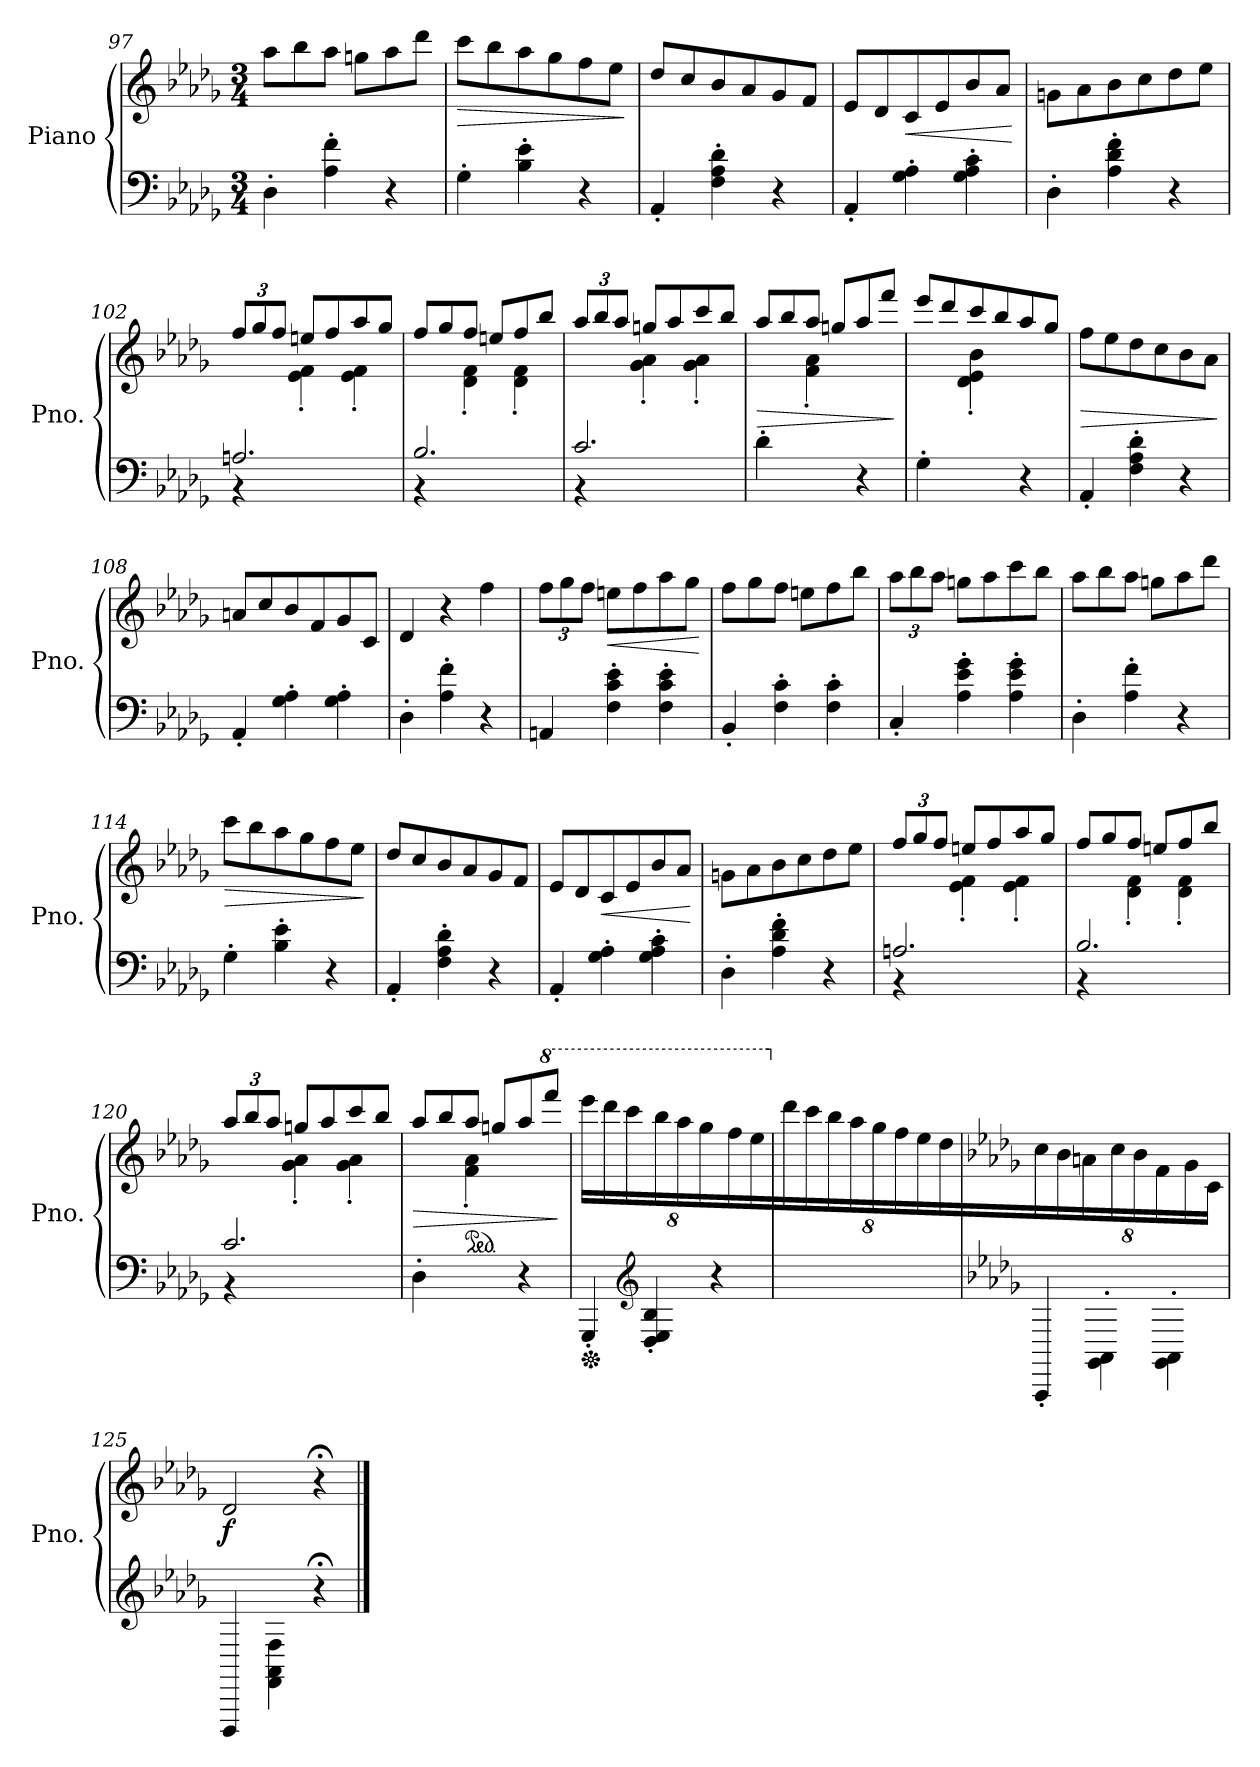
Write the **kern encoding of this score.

**kern	**kern	**dynam
*part1	*part1	*part1
*staff2	*staff1	*staff1/2
*I"Piano	*	*
*I'Pno.	*	*
*clefF4	*clefG2	*
*k[b-e-a-d-g-]	*k[b-e-a-d-g-]	*
*M3/4	*M3/4	*
=97	=97	=97
4D-'\	8aa-\L	.
.	8bb-\	.
4A-\' 4f\'	8aa-\J	.
.	8ggn\L	.
4r	8aa-\	.
.	8ddd-\J	.
!!LO:PB:g=z
=98	=98	=98
!	!	!LO:HP:b
4G-'\	8ccc\L	>
.	8bb-\	.
4B-\' 4e-\'	8aa-\	.
.	8gg-\	.
4r	8ff\	.
.	8ee-\J	.
.	.	]
=99	=99	=99
4AA-'/	8dd-/L	.
.	8cc/	.
4F\' 4A-\' 4d-\'	8b-/	.
.	8a-/	.
4r	8g-/	.
.	8f/J	.
=100	=100	=100
4AA-'/	8e-/L	.
.	8d-/	.
!	!	!LO:HP:b
4G-\' 4A-\'	8c/	<
.	8e-/	.
4G-\' 4A-\' 4c\'	8b-/	.
.	8a-/J	.
.	.	[
=101	=101	=101
4D-'\	8gn\L	.
.	8a-\	.
4A-\' 4d-\' 4f\'	8b-\	.
.	8cc\	.
4r	8dd-\	.
.	8ee-\J	.
=102	=102	=102
*^	*	*
*	*	*Xbrackettup	*
*	*	*^	*
2.An/	4r	12ff/L	4ryy	.
.	.	12gg-/	.	.
.	.	12ff/J	.	.
.	2ryy	8een/L	4e-\' 4f\'	.
.	.	8ff/	.	.
.	.	8aa-/	4e-\' 4f\'	.
.	.	8gg-/J	.	.
=103	=103	=103	=103	=103
2.B-/	4r	8ff/L	4ryy	.
.	.	8gg-/	.	.
.	2ryy	8ff/J	4d-\' 4f\'	.
.	.	8een/L	.	.
.	.	8ff/	4d-\' 4f\'	.
.	.	8bb-/J	.	.
!!LO:LB:g=z	!!
=104	=104	=104	=104	=104
2.c/	4r	12aa-/L	4ryy	.
.	.	12bb-/	.	.
.	.	12aa-/J	.	.
.	2ryy	8ggn/L	4g-\' 4a-\'	.
.	.	8aa-/	.	.
.	.	8ccc/	4g-\' 4a-\'	.
.	.	8bb-/J	.	.
*v	*v	*	*	*
=105	=105	=105	=105
!	!	!	!LO:HP:b
4d-'\	8aa-/L	4ryy	>
.	8bb-/	.	.
4ryy	8aa-/J	4f\' 4a-\'	.
.	8ggn/L	.	.
4r	8aa-/	4ryy	.
.	8fff/J	.	.
*	*v	*v	*
.	.	]
=106	=106	=106
*	*^	*
4G-'\	8eee-/L	4ryy	.
.	8ddd-/	.	.
4ryy	8ccc/	4d-\' 4e-\' 4b-\'	.
.	8bb-/	.	.
4r	8aa-/	4ryy	.
.	8gg-/J	.	.
*	*v	*v	*
=107	=107	=107
!	!	!LO:HP:b
4AA-'/	8ff\L	>
.	8ee-\	.
4F\' 4A-\' 4d-\'	8dd-\	.
.	8cc\	.
4r	8b-\	.
.	8a-\J	.
.	.	]
=108	=108	=108
4AA-'/	8an/L	.
.	8cc/	.
4G-\' 4A-\'	8b-/	.
.	8f/	.
4G-\' 4A-\'	8g-/	.
.	8c/J	.
=109	=109	=109
4D-'\	4d-/	.
4A-\' 4f\'	4r	.
4r	4ff\	.
!!LO:LB:g=z
=110	=110	=110
4AAn/	12ff\L	.
.	12gg-\	.
.	12ff\J	.
!	!	!LO:HP:b
4F\' 4c\' 4e-\'	8een\L	<
.	8ff\	.
4F\' 4c\' 4e-\'	8aa-\	.
.	8gg-\J	.
.	.	[
=111	=111	=111
4BB-'/	8ff\L	.
.	8gg-\	.
4F\' 4c\'	8ff\J	.
.	8een\L	.
4F\' 4c\'	8ff\	.
.	8bb-\J	.
=112	=112	=112
4C'/	12aa-\L	.
.	12bb-\	.
.	12aa-\J	.
4A-\' 4e-\' 4g-\'	8ggn\L	.
.	8aa-\	.
4A-\' 4e-\' 4g-\'	8ccc\	.
.	8bb-\J	.
=113	=113	=113
4D-'\	8aa-\L	.
.	8bb-\	.
4A-\' 4f\'	8aa-\J	.
.	8ggn\L	.
4r	8aa-\	.
.	8ddd-\J	.
=114	=114	=114
!	!	!LO:HP:b
4G-'\	8ccc\L	>
.	8bb-\	.
4B-\' 4e-\'	8aa-\	.
.	8gg-\	.
4r	8ff\	.
.	8ee-\J	.
.	.	]
=115	=115	=115
4AA-'/	8dd-/L	.
.	8cc/	.
4F\' 4A-\' 4d-\'	8b-/	.
.	8a-/	.
4r	8g-/	.
.	8f/J	.
!!LO:LB:g=z
=116	=116	=116
4AA-'/	8e-/L	.
.	8d-/	.
!	!	!LO:HP:b
4G-\' 4A-\'	8c/	<
.	8e-/	.
4G-\' 4A-\' 4c\'	8b-/	.
.	8a-/J	.
.	.	[
=117	=117	=117
4D-'\	8gn\L	.
.	8a-\	.
4A-\' 4d-\' 4f\'	8b-\	.
.	8cc\	.
4r	8dd-\	.
.	8ee-\J	.
=118	=118	=118
*^	*^	*
2.An/	4r	12ff/L	4ryy	.
.	.	12gg-/	.	.
.	.	12ff/J	.	.
.	2ryy	8een/L	4e-\' 4f\'	.
.	.	8ff/	.	.
.	.	8aa-/	4e-\' 4f\'	.
.	.	8gg-/J	.	.
=119	=119	=119	=119	=119
2.B-/	4r	8ff/L	4ryy	.
.	.	8gg-/	.	.
.	2ryy	8ff/J	4d-\' 4f\'	.
.	.	8een/L	.	.
.	.	8ff/	4d-\' 4f\'	.
.	.	8bb-/J	.	.
=120	=120	=120	=120	=120
2.c/	4r	12aa-/L	4ryy	.
.	.	12bb-/	.	.
.	.	12aa-/J	.	.
.	2ryy	8ggn/L	4g-\' 4a-\'	.
.	.	8aa-/	.	.
.	.	8ccc/	4g-\' 4a-\'	.
.	.	8bb-/J	.	.
*v	*v	*	*	*
!!LO:LB:g=z	!!
=121	=121	=121	=121
*8va	*	*	*
!	!	!	!LO:HP:b
4d-'\	8aa-/L	4ryy	>
.	8bb-/	.	.
*	*ped	*	*
4ryy	8aa-/J	4f\' 4a-\'	.
.	8ggn/L	.	.
4r	8aa-/	4ryy	.
*	*8va	*	*
.	8ffff/J	.	.
*	*v	*v	*
.	.	]
=122	=122	=122
*Xped	*	*
4GG-'/	32%3eeee-!\L	.
.	32%3dddd-!\	.
.	32%3cccc!\	.
*clefG2	*	*
4d-/' 4e-/' 4b-/'	.	.
.	32%3bbb-!\	.
.	32%3aaa-!\	.
.	32%3ggg-!\	.
4r	.	.
.	32%3fff!\	.
.	32%3eee-!\	.
=123	=123	=123
*	*X8va	*
*	*X8va	*
2.ryy	32%3ddd-!\	.
.	32%3ccc!\	.
.	32%3bb-!\	.
.	32%3aa-!\	.
.	32%3gg-!\	.
.	32%3ff!\	.
.	32%3ee-!\	.
.	32%3dd-!\	.
=124	=124	=124
*k[b-e-a-d-g-]	*k[b-e-a-d-g-]	*
4AA-'/	32%3cc!\	.
.	32%3b-!\	.
.	32%3an!\	.
4G-\' 4A-\'	.	.
.	32%3cc!\	.
.	32%3b-!\	.
.	32%3f!\	.
4G-\' 4A-\'	.	.
.	32%3g-!\	.
.	32%3c!\J	.
=125	=125	=125
!	!	!LO:DY:b
4DD-/	2d-/	f
4F\ 4A-\ 4f\	.	.
4r;<	4r;<	.
==	==	==
*-	*-	*-
